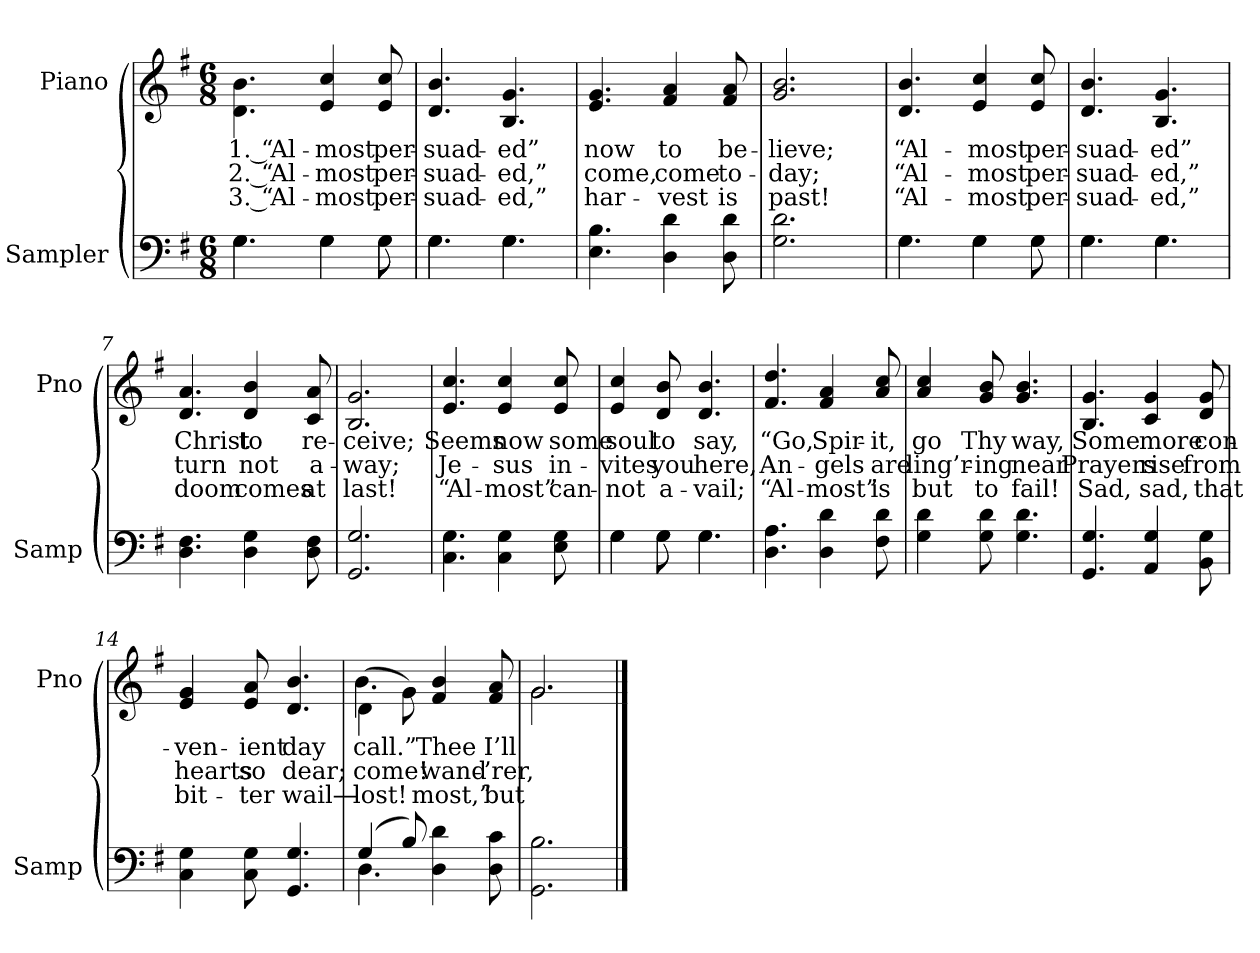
**kern	**kern	**text	**text	**text
*part2	*part1	*part1	*part1	*part1
*staff2	*staff1	*staff1	*staff1	*staff1
*I"Sampler	*I"Piano	*	*	*
*I'Samp	*I'Pno	*	*	*
*clefF4	*clefG2	*	*	*
*k[f#]	*k[f#]	*	*	*
*G:	*G:	*	*	*
*M6/8	*M6/8	*	*	*
=1	=1	=1	=1	=1
*^	*	*	*	*
4.G\	4.G	4.d\ 4.b\	1. “Al-	2. “Al-	3. “Al-
4G\	4G	4e/ 4cc/	-most	-most	-most
8G\	8G	8e/ 8cc/	per-	per-	per-
=2	=2	=2	=2	=2	=2
4.G\	4.G	4.d/ 4.b/	-suad-	-suad-	-suad-
4.G\	4.G	4.B/ 4.g/	-ed”	-ed,”	-ed,”
*v	*v	*	*	*	*
=3	=3	=3	=3	=3
4.E\ 4.B\	4.e/ 4.g/	now	come,	har-
4D\ 4d\	4f#/ 4a/	to	come	-vest
8D\ 8d\	8f#/ 8a/	be-	to-	is
=4	=4	=4	=4	=4
2.G\ 2.d\	2.g/ 2.b/	-lieve;	-day;	past!
=5	=5	=5	=5	=5
*^	*	*	*	*
4.G\	4.G	4.d/ 4.b/	“Al-	“Al-	“Al-
4G\	4G	4e/ 4cc/	-most	-most	-most
8G\	8G	8e/ 8cc/	per-	per-	per-
=6	=6	=6	=6	=6	=6
4.G\	4.G	4.d/ 4.b/	-suad-	-suad-	-suad-
4.G\	4.G	4.B/ 4.g/	-ed”	-ed,”	-ed,”
*v	*v	*	*	*	*
=7	=7	=7	=7	=7
4.D\ 4.F#\	4.d/ 4.a/	Christ	turn	doom
4D\ 4G\	4d/ 4b/	to	not	comes
8D\ 8F#\	8c/ 8a/	re-	a-	at
=8	=8	=8	=8	=8
2.GG 2.G	2.B/ 2.g/	-ceive;	-way;	last!
=9	=9	=9	=9	=9
4.C\ 4.G\	4.e/ 4.cc/	Seems	Je-	“Al-
4C\ 4G\	4e/ 4cc/	now	-sus	-most”
8E\ 8G\	8e/ 8cc/	some	in-	can-
=10	=10	=10	=10	=10
*^	*	*	*	*
4G\	4G	4e/ 4cc/	soul	-vites	-not
8G\	8G	8d/ 8b/	to	you	a-
4.G\	4.G	4.d/ 4.b/	say,	here,	-vail;
*v	*v	*	*	*	*
=11	=11	=11	=11	=11
4.D\ 4.A\	4.f#/ 4.dd/	“Go,	An-	“Al-
4D\ 4d\	4f#/ 4a/	Spir-	-gels	-most”
8F#\ 8d\	8a/ 8cc/	-it,	are	is
=12	=12	=12	=12	=12
4G\ 4d\	4a/ 4cc/	go	ling’r-	but
8G\ 8d\	8g/ 8b/	Thy	-ing	to
4.G\ 4.d\	4.g/ 4.b/	way,	near	fail!
=13	=13	=13	=13	=13
4.GG/ 4.G/	4.B/ 4.g/	Some	Prayers	Sad,
4AA/ 4G/	4c/ 4g/	more	rise	sad,
8BB\ 8G\	8d/ 8g/	con-	from	that
=14	=14	=14	=14	=14
4C\ 4G\	4e/ 4g/	-ven-	hearts	bit-
8C\ 8G\	8e/ 8a/	-ient	so	-ter
4.GG/ 4.G/	4.d/ 4.b/	day	dear;	wail—
=15	=15	=15	=15	=15
*^	*^	*	*	*
(4G/	4.D	(4d\	4.b	call.”	come!	lost!
8B/)	.	8g\)	.	.	.	.
4D\ 4d\	4.ryy	4f#/ 4b/	4.ryy	Thee	wand-	-most,”
8D\ 8c\	.	8f#/ 8a/	.	I’ll	-’rer,	but
*v	*v	*	*	*	*	*
=16	=16	=16	=16	=16	=16
2.GG\ 2.B\	2.g/	2.g	.	.	.
*	*v	*v	*	*	*
==	==	==	==	==
*-	*-	*-	*-	*-
